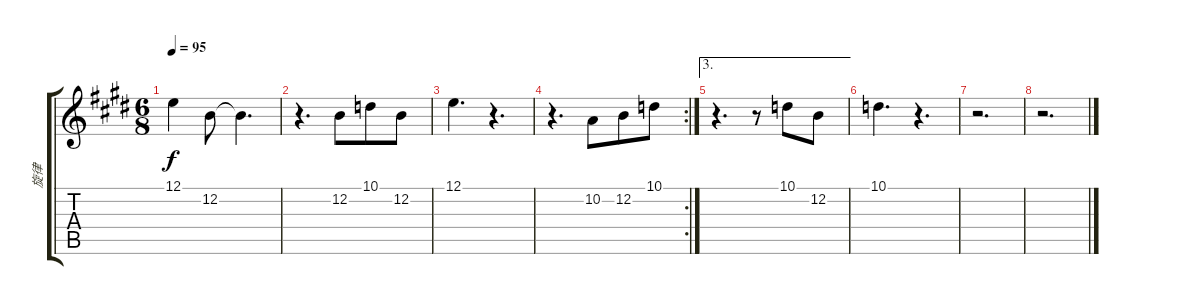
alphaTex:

\track ("旋律" "旋律") {instrument electricgrandpiano}
\staff {score tabs}
\tuning (E4 B3 G3 D3 A2 E2) {hide}
\ts (6 8)
\tempo 95
\clef g2
\ks e
12.1.4{dy f} 12.2.8 12.2{t}.4{d} |
r.4{d} 12.2.8 10.1.8 12.2.8 |
12.1.4{d} r.4{d} |
\rc 2
r.4{d txt ""} 10.2.8 12.2.8 10.1.8 |
\ae 3
r.4{d} r.8 10.1.8 12.2.8 |
10.1.4{d} r.4{d} |
r.2{d} |
r.2{d}
